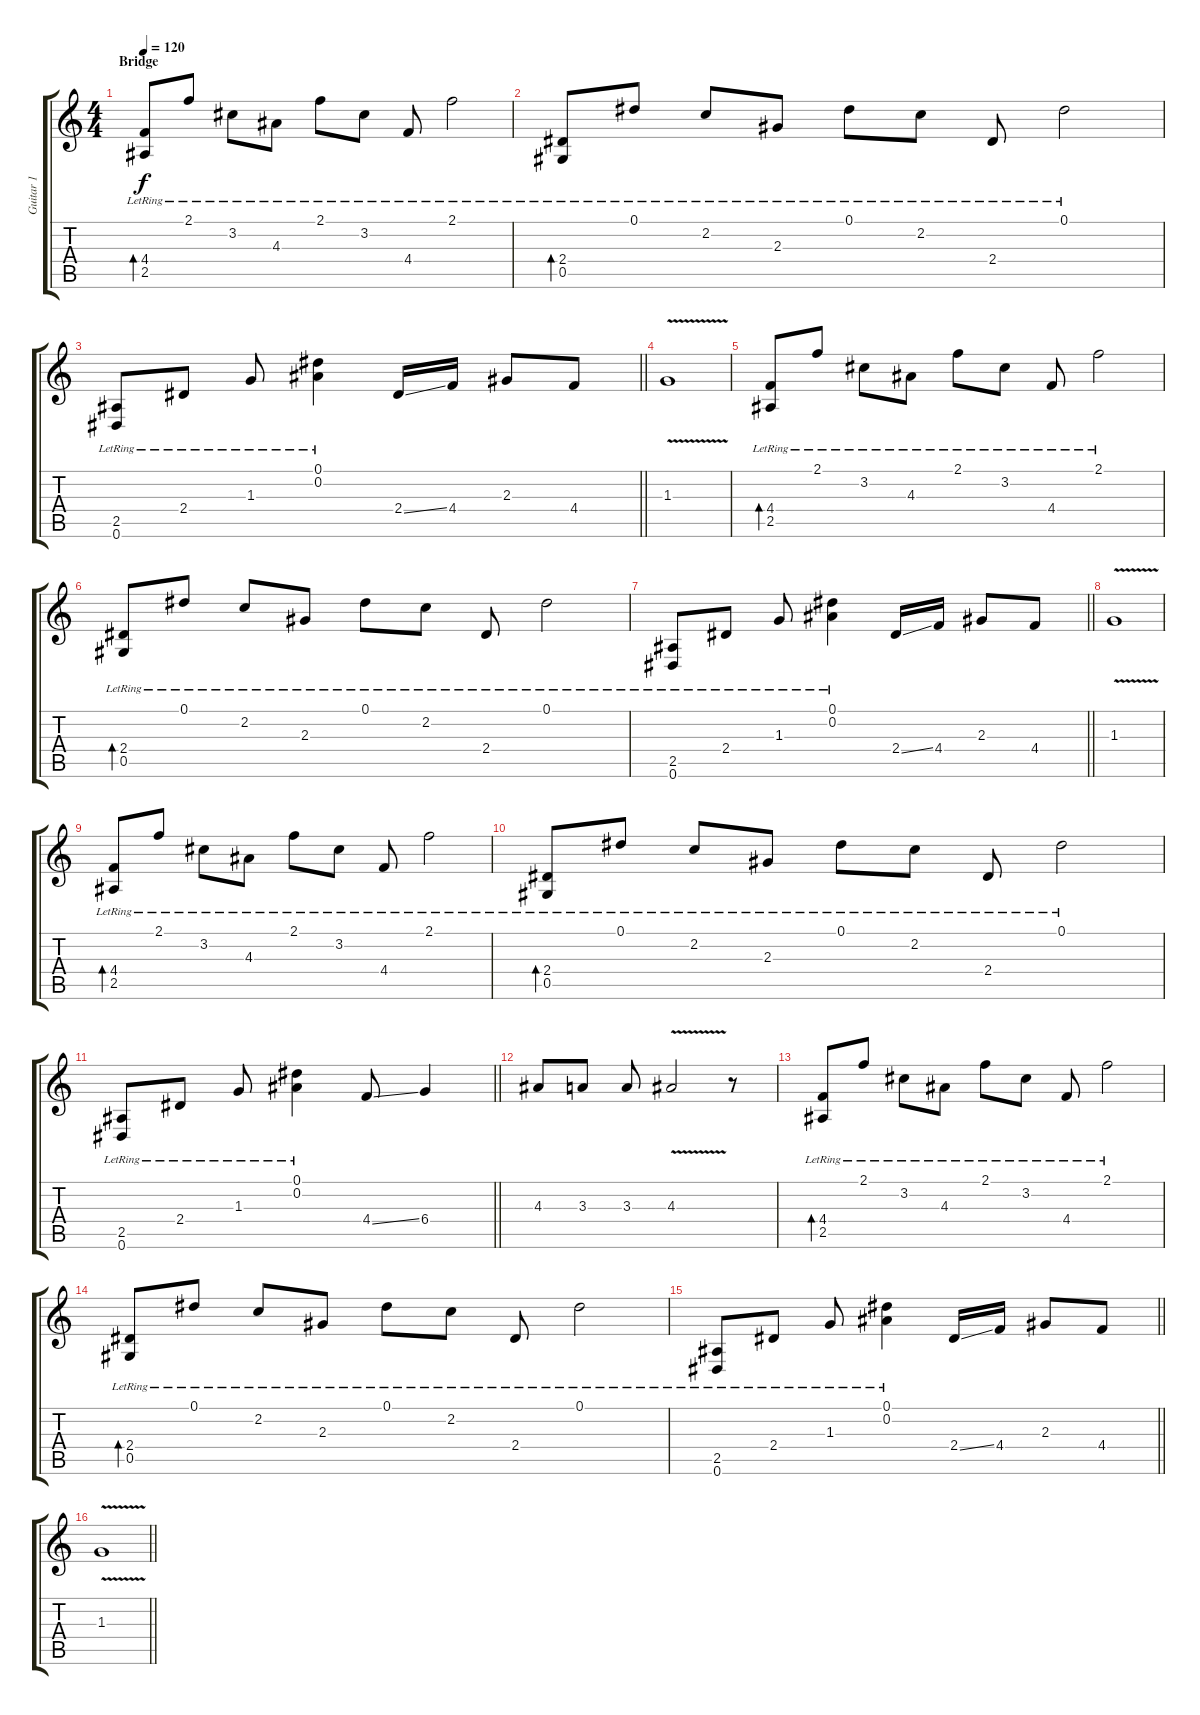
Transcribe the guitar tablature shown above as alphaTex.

\track ("Guitar 1" "Guitar 1") {instrument acousticguitarsteel}
\staff {score tabs}
\tuning (Eb4 Bb3 Gb3 Db3 Ab2 Eb2) {hide}
\ts (4 4)
\section ("" "Bridge")
\tempo 120
\clef g2
\ks c
(4.4{lr} 2.5).8{bd 120 dy f} 2.1{lr}.8 3.2{lr}.8 4.3{lr}.8 2.1{lr}.8 3.2{lr}.8 4.4{lr}.8 2.1{lr}.2 |
(2.4{lr} 0.5).8{bd 120} 0.1{lr}.8 2.2{lr}.8 2.3{lr}.8 0.1{lr}.8 2.2{lr}.8 2.4{lr}.8 0.1{lr}.2 |
\barLineRight lightlight
(2.5{lr} 0.6{lr}).8 2.4{lr}.8 1.3{lr}.8 (0.1{lr} 0.2{lr}).4 2.4{ss}.16 4.4.16 2.3.8 4.4.8 |
1.3{v}.1 |
(4.4{lr} 2.5).8{bd 120} 2.1{lr}.8 3.2{lr}.8 4.3{lr}.8 2.1{lr}.8 3.2{lr}.8 4.4{lr}.8 2.1{lr}.2 |
(2.4{lr} 0.5).8{bd 120} 0.1{lr}.8 2.2{lr}.8 2.3{lr}.8 0.1{lr}.8 2.2{lr}.8 2.4{lr}.8 0.1{lr}.2 |
\barLineRight lightlight
(2.5{lr} 0.6{lr}).8 2.4{lr}.8 1.3{lr}.8 (0.1{lr} 0.2{lr}).4 2.4{ss}.16 4.4.16 2.3.8 4.4.8 |
1.3{v}.1 |
(4.4{lr} 2.5).8{bd 120} 2.1{lr}.8 3.2{lr}.8 4.3{lr}.8 2.1{lr}.8 3.2{lr}.8 4.4{lr}.8 2.1{lr}.2 |
(2.4{lr} 0.5).8{bd 120} 0.1{lr}.8 2.2{lr}.8 2.3{lr}.8 0.1{lr}.8 2.2{lr}.8 2.4{lr}.8 0.1{lr}.2 |
\barLineRight lightlight
(2.5{lr} 0.6{lr}).8 2.4{lr}.8 1.3{lr}.8 (0.1{lr} 0.2{lr}).4 4.4{ss}.8 6.4.4 |
4.3.8 3.3.8 3.3.8 4.3{v}.2 r.8 |
(4.4{lr} 2.5).8{bd 120} 2.1{lr}.8 3.2{lr}.8 4.3{lr}.8 2.1{lr}.8 3.2{lr}.8 4.4{lr}.8 2.1{lr}.2 |
(2.4{lr} 0.5).8{bd 120} 0.1{lr}.8 2.2{lr}.8 2.3{lr}.8 0.1{lr}.8 2.2{lr}.8 2.4{lr}.8 0.1{lr}.2 |
\barLineRight lightlight
(2.5{lr} 0.6{lr}).8 2.4{lr}.8 1.3{lr}.8 (0.1{lr} 0.2{lr}).4 2.4{ss}.16 4.4.16 2.3.8 4.4.8 |
\barLineRight lightlight
1.3{v}.1
